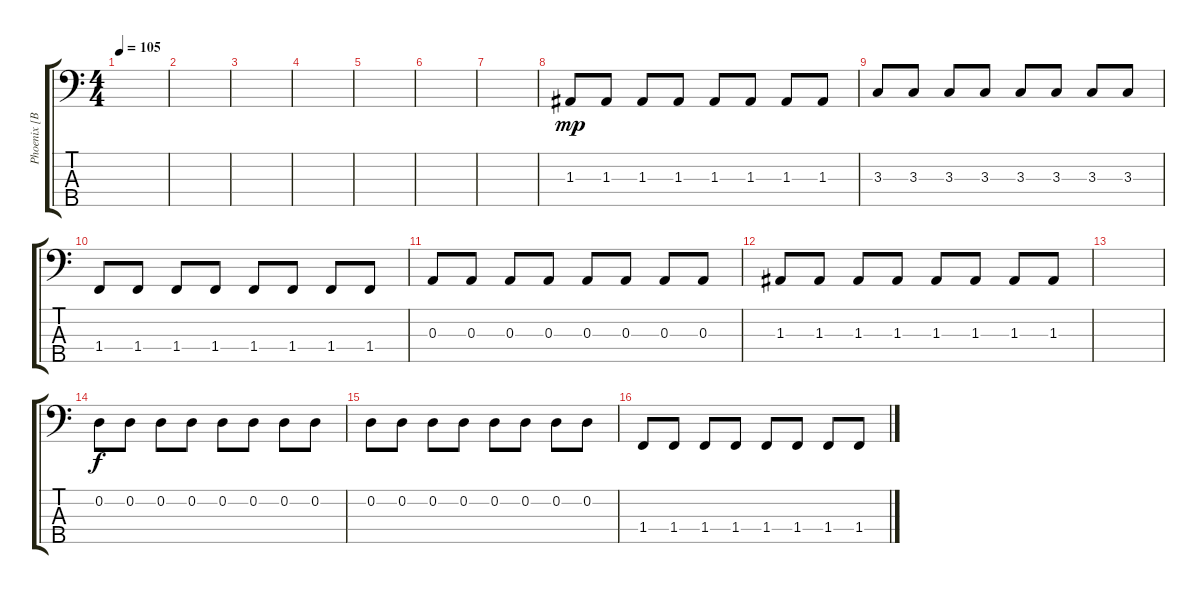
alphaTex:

\track ("Phoenix [Bass]" "Phoenix [B") {instrument electricbassfinger}
\staff {score tabs}
\tuning (G2 D2 A1 E1 B0) {hide}
\ts (4 4)
\tempo 105
\clef f4
\ks c
|
|
|
|
|
|
|
1.3.8{dy mp} 1.3.8 1.3.8 1.3.8 1.3.8 1.3.8 1.3.8 1.3.8 |
3.3.8 3.3.8 3.3.8 3.3.8 3.3.8 3.3.8 3.3.8 3.3.8 |
1.4.8 1.4.8 1.4.8 1.4.8 1.4.8 1.4.8 1.4.8 1.4.8 |
0.3.8 0.3.8 0.3.8 0.3.8 0.3.8 0.3.8 0.3.8 0.3.8 |
1.3.8 1.3.8 1.3.8 1.3.8 1.3.8 1.3.8 1.3.8 1.3.8 |
|
0.2.8{dy f} 0.2.8 0.2.8 0.2.8 0.2.8 0.2.8 0.2.8 0.2.8 |
0.2.8 0.2.8 0.2.8 0.2.8 0.2.8 0.2.8 0.2.8 0.2.8 |
1.4.8 1.4.8 1.4.8 1.4.8 1.4.8 1.4.8 1.4.8 1.4.8
